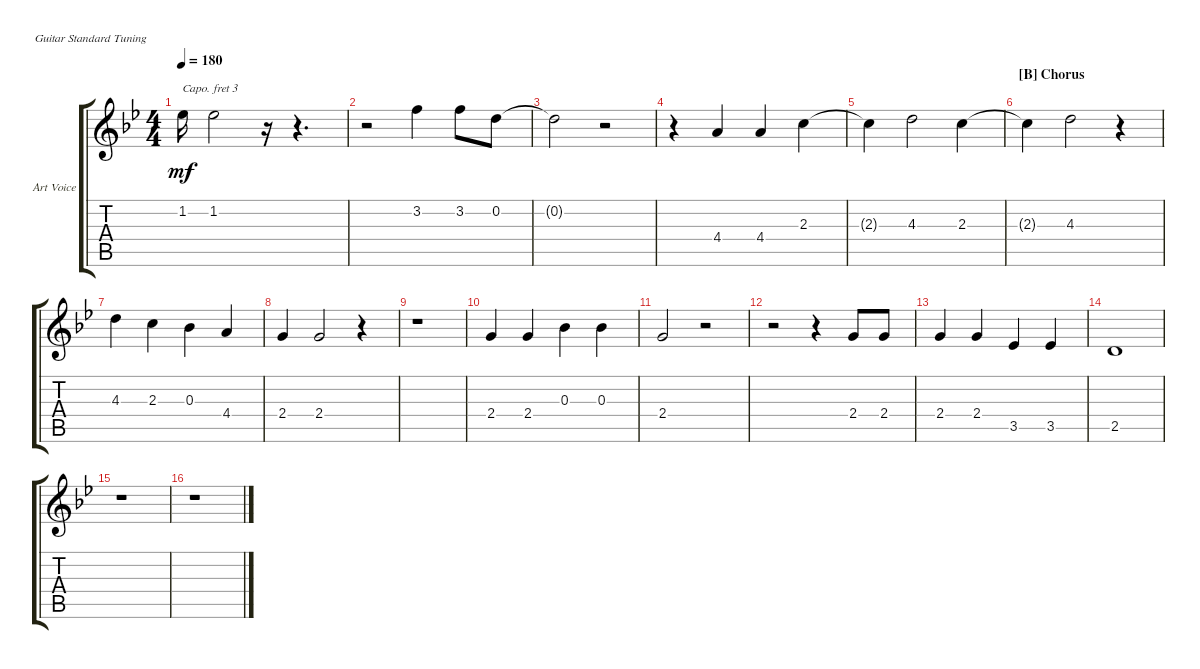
\defaultSystemsLayout 4
\bracketExtendMode groupsimilarinstruments
\firstSystemTrackNameOrientation horizontal
\otherSystemsTrackNameOrientation horizontal
\track ("Art's Voice" "Art Voice") {instrument electricguitarclean}
\staff {score tabs}
\capo 3
\tuning (E4 B3 G3 D3 A2 E2)
\ts (4 4)
\tempo 180
\clef g2
\ks bb
1.2{t}.16{dy mf} 1.2.2 r.16 r.4{d} |
r.2 3.2.4 3.2.8 0.2.8 |
0.2{t}.2 r.2 |
r.4 4.4.4 4.4.4 2.3.4 |
2.3{t}.4 4.3.2 2.3.4 |
\section ("B" "Chorus")
2.3{t}.4 4.3.2 r.4 |
4.3.4 2.3.4 0.3.4 4.4.4 |
2.4.4 2.4.2 r.4 |
r.1 |
2.4.4 2.4.4 0.3.4 0.3.4 |
2.4.2 r.2 |
r.2 r.4 2.4.8 2.4.8 |
2.4.4 2.4.4 3.5.4 3.5.4 |
2.5.1 |
r.1 |
r.1
